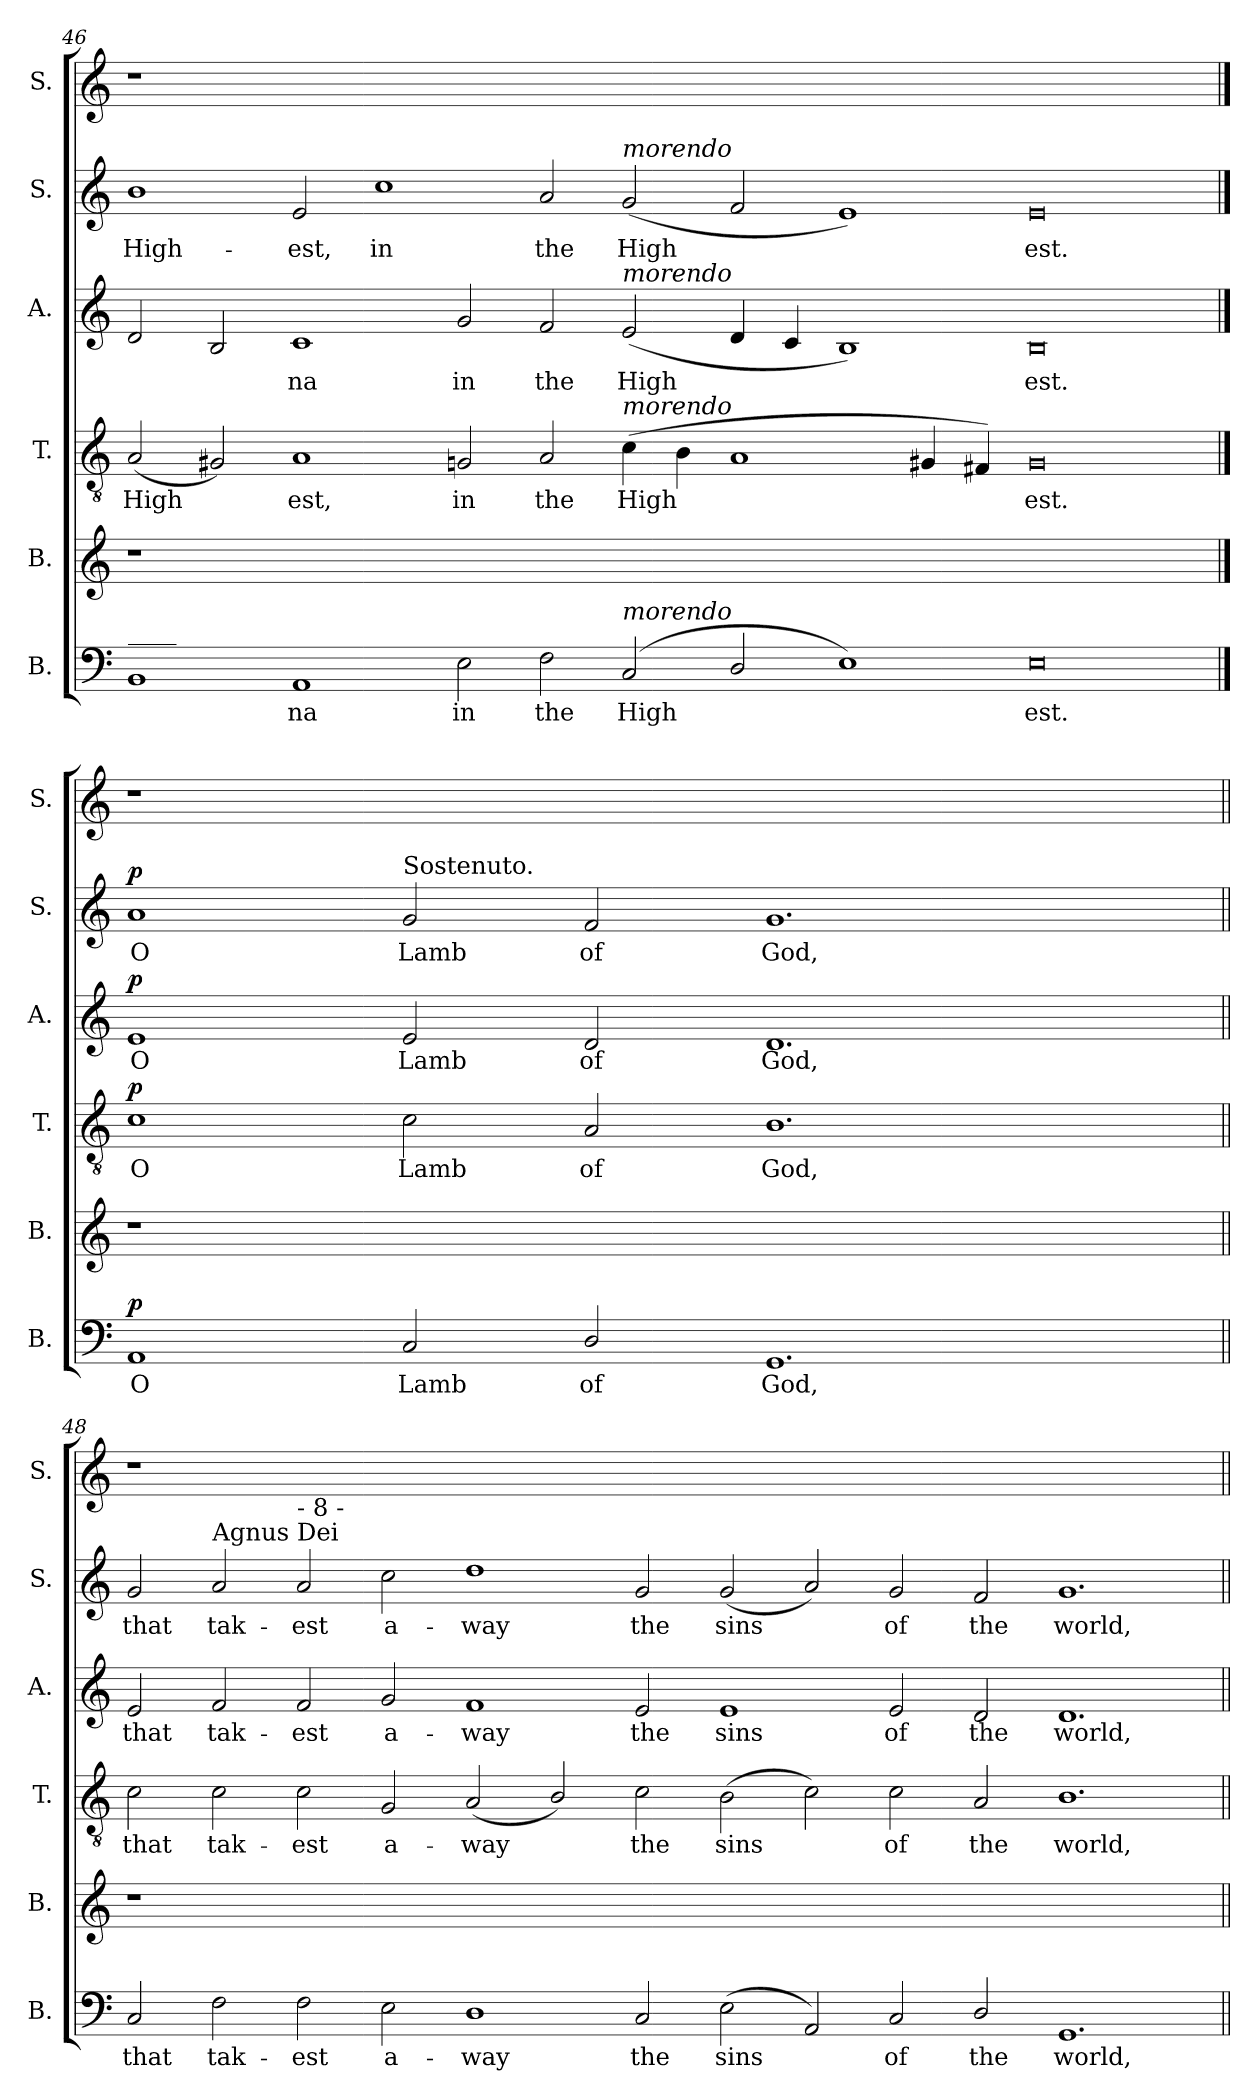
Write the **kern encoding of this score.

**kern	**text	**dynam	**kern	**kern	**text	**dynam	**kern	**text	**dynam	**kern	**text	**dynam	**kern
*part6	*part6	*part6	*part5	*part4	*part4	*part4	*part3	*part3	*part3	*part2	*part2	*part2	*part1
*staff6	*staff6	*staff6	*staff5	*staff4	*staff4	*staff4	*staff3	*staff3	*staff3	*staff2	*staff2	*staff2	*staff1
*I"B.	*	*	*I"B.	*I"T.	*	*	*I"A.	*	*	*I"S.	*	*	*I"S.
*I'B.	*	*	*I'B.	*I'T.	*	*	*I'A.	*	*	*I'S.	*	*	*I'S.
!!LO:PB:g=z
*clefF4	*	*	*clefG2	*clefGv2	*	*	*clefG2	*	*	*clefG2	*	*	*clefG2
*k[]	*	*	*k[]	*k[]	*	*	*k[]	*	*	*k[]	*	*	*k[]
=46	=46	=46	=46	=46	=46	=46	=46	=46	=46	=46	=46	=46	=46
!LO:TX:a:t=____	!	!	!	!	!	!	!	!	!	!	!	!	!
!	!	!	!	!	!LO:LY:b	!	!	!	!	!	!LO:LY:b	!	!
1BB	.	.	1r	(<2A/	High	.	2d/	.	.	1b	High-	.	1r
.	.	.	.	2G#X/)	.	.	2B/	.	.	.	.	.	.
!	!LO:LY:b	!	!	!	!LO:LY:b	!	!	!LO:LY:b	!	!	!LO:LY:b	!	!
1AA	na	.	00.ryy	1A	est,	.	1c	na	.	2e/	-est,	.	00.ryy
!	!	!	!	!	!	!	!	!	!	!	!LO:LY:b	!	!
.	.	.	.	.	.	.	.	.	.	1cc	in	.	.
!	!LO:LY:b	!	!	!	!LO:LY:b	!	!	!LO:LY:b	!	!	!	!	!
2E\	in	.	.	2Gn/	in	.	2g/	in	.	.	.	.	.
!	!LO:LY:b	!	!	!	!LO:LY:b	!	!	!LO:LY:b	!	!	!LO:LY:b	!	!
2F\	the	.	.	2A/	the	.	2f/	the	.	2a/	the	.	.
!	!	!	!	!	!	!	!	!	!	!LO:TX:a:i:t=morendo	!	!	!
!	!	!	!	!	!	!	!LO:TX:a:i:t=morendo	!	!	!	!	!	!
!	!	!	!	!LO:TX:a:i:t=morendo	!	!	!	!	!	!	!	!	!
!LO:TX:a:i:t=morendo	!	!	!	!	!	!	!	!	!	!	!	!	!
!	!LO:LY:b	!	!	!	!LO:LY:b	!	!	!LO:LY:b	!	!	!LO:LY:b	!	!
(<2C/	High	.	.	(>4c\	High	.	(<2e/	High	.	(<2g/	High	.	.
.	.	.	.	4B\	.	.	.	.	.	.	.	.	.
2D/	.	.	.	1A	.	.	4d/	.	.	2f/	.	.	.
.	.	.	.	.	.	.	4c/	.	.	.	.	.	.
1E)	.	.	.	.	.	.	1B)	.	.	1e)	.	.	.
.	.	.	.	4G#X/	.	.	.	.	.	.	.	.	.
.	.	.	.	4F#X/)	.	.	.	.	.	.	.	.	.
!	!LO:LY:b	!	!	!	!LO:LY:b	!	!	!LO:LY:b	!	!	!LO:LY:b	!	!
0E	est.	.	.	0G#	est.	.	0B	est.	.	0e	est.	.	.
!!LO:PB:g=z
==47	==47	==47	==47	==47	==47	==47	==47	==47	==47	==47	==47	==47	==47
!	!LO:LY:b	!LO:DY:b	!	!	!LO:LY:b	!LO:DY:b	!	!LO:LY:b	!LO:DY:b	!	!LO:LY:b	!LO:DY:b	!
1AA	O	p	1r	1c	O	p	1e	O	p	1a	O	p	1r
!	!	!	!	!	!	!	!	!	!	!LO:TX:a:t=Sostenuto.	!	!	!
!	!LO:LY:b	!	!	!	!LO:LY:b	!	!	!LO:LY:b	!	!	!LO:LY:b	!	!
2C/	Lamb	.	0ryy	2c\	Lamb	.	2e/	Lamb	.	2g/	Lamb	.	0ryy
!	!LO:LY:b	!	!	!	!LO:LY:b	!	!	!LO:LY:b	!	!	!LO:LY:b	!	!
2D/	of	.	.	2A/	of	.	2d/	of	.	2f/	of	.	.
!	!LO:LY:b	!	!	!	!LO:LY:b	!	!	!LO:LY:b	!	!	!LO:LY:b	!	!
1.GG	God,	.	.	1.B	God,	.	1.d	God,	.	1.g	God,	.	.
.	.	.	2ryy	.	.	.	.	.	.	.	.	.	2ryy
!!LO:PB:g=z
=48||	=48||	=48||	=48||	=48||	=48||	=48||	=48||	=48||	=48||	=48||	=48||	=48||	=48||
!	!LO:LY:b	!	!	!	!LO:LY:b	!	!	!LO:LY:b	!	!	!LO:LY:b	!	!
2C/	that	.	1r	2c\	that	.	2e/	that	.	2g/	that	.	1r
!	!	!	!	!	!	!	!	!	!	!LO:TX:a:t=Agnus Dei	!	!	!
!	!LO:LY:b	!	!	!	!LO:LY:b	!	!	!LO:LY:b	!	!	!LO:LY:b	!	!
2F\	tak-	.	.	2c\	tak-	.	2f/	tak-	.	2a/	tak-	.	.
!	!	!	!	!	!	!	!	!	!	!LO:TX:a:t=- 8 -	!	!	!
!	!LO:LY:b	!	!	!	!LO:LY:b	!	!	!LO:LY:b	!	!	!LO:LY:b	!	!
2F\	-est	.	00.ryy	2c\	-est	.	2f/	-est	.	2a/	-est	.	00.ryy
!	!LO:LY:b	!	!	!	!LO:LY:b	!	!	!LO:LY:b	!	!	!LO:LY:b	!	!
2E\	a-	.	.	2G/	a-	.	2g/	a-	.	2cc\	a-	.	.
!	!LO:LY:b	!	!	!	!LO:LY:b	!	!	!LO:LY:b	!	!	!LO:LY:b	!	!
1D	-way	.	.	(<2A/	-way	.	1f	-way	.	1dd	-way	.	.
.	.	.	.	2B/)	.	.	.	.	.	.	.	.	.
!	!LO:LY:b	!	!	!	!LO:LY:b	!	!	!LO:LY:b	!	!	!LO:LY:b	!	!
2C/	the	.	.	2c\	the	.	2e/	the	.	2g/	the	.	.
!	!LO:LY:b	!	!	!	!LO:LY:b	!	!	!LO:LY:b	!	!	!LO:LY:b	!	!
(<2E\	sins	.	.	(>2B\	sins	.	1e	sins	.	(<2g/	sins	.	.
2AA/)	.	.	.	2c\)	.	.	.	.	.	2a/)	.	.	.
!	!LO:LY:b	!	!	!	!LO:LY:b	!	!	!LO:LY:b	!	!	!LO:LY:b	!	!
2C/	of	.	.	2c\	of	.	2e/	of	.	2g/	of	.	.
!	!LO:LY:b	!	!	!	!LO:LY:b	!	!	!LO:LY:b	!	!	!LO:LY:b	!	!
2D/	the	.	.	2A/	the	.	2d/	the	.	2f/	the	.	.
!	!LO:LY:b	!	!	!	!LO:LY:b	!	!	!LO:LY:b	!	!	!LO:LY:b	!	!
1.GG	world,	.	.	1.B	world,	.	1.d	world,	.	1.g	world,	.	.
=||	=||	=||	=||	=||	=||	=||	=||	=||	=||	=||	=||	=||	=||
*-	*-	*-	*-	*-	*-	*-	*-	*-	*-	*-	*-	*-	*-
